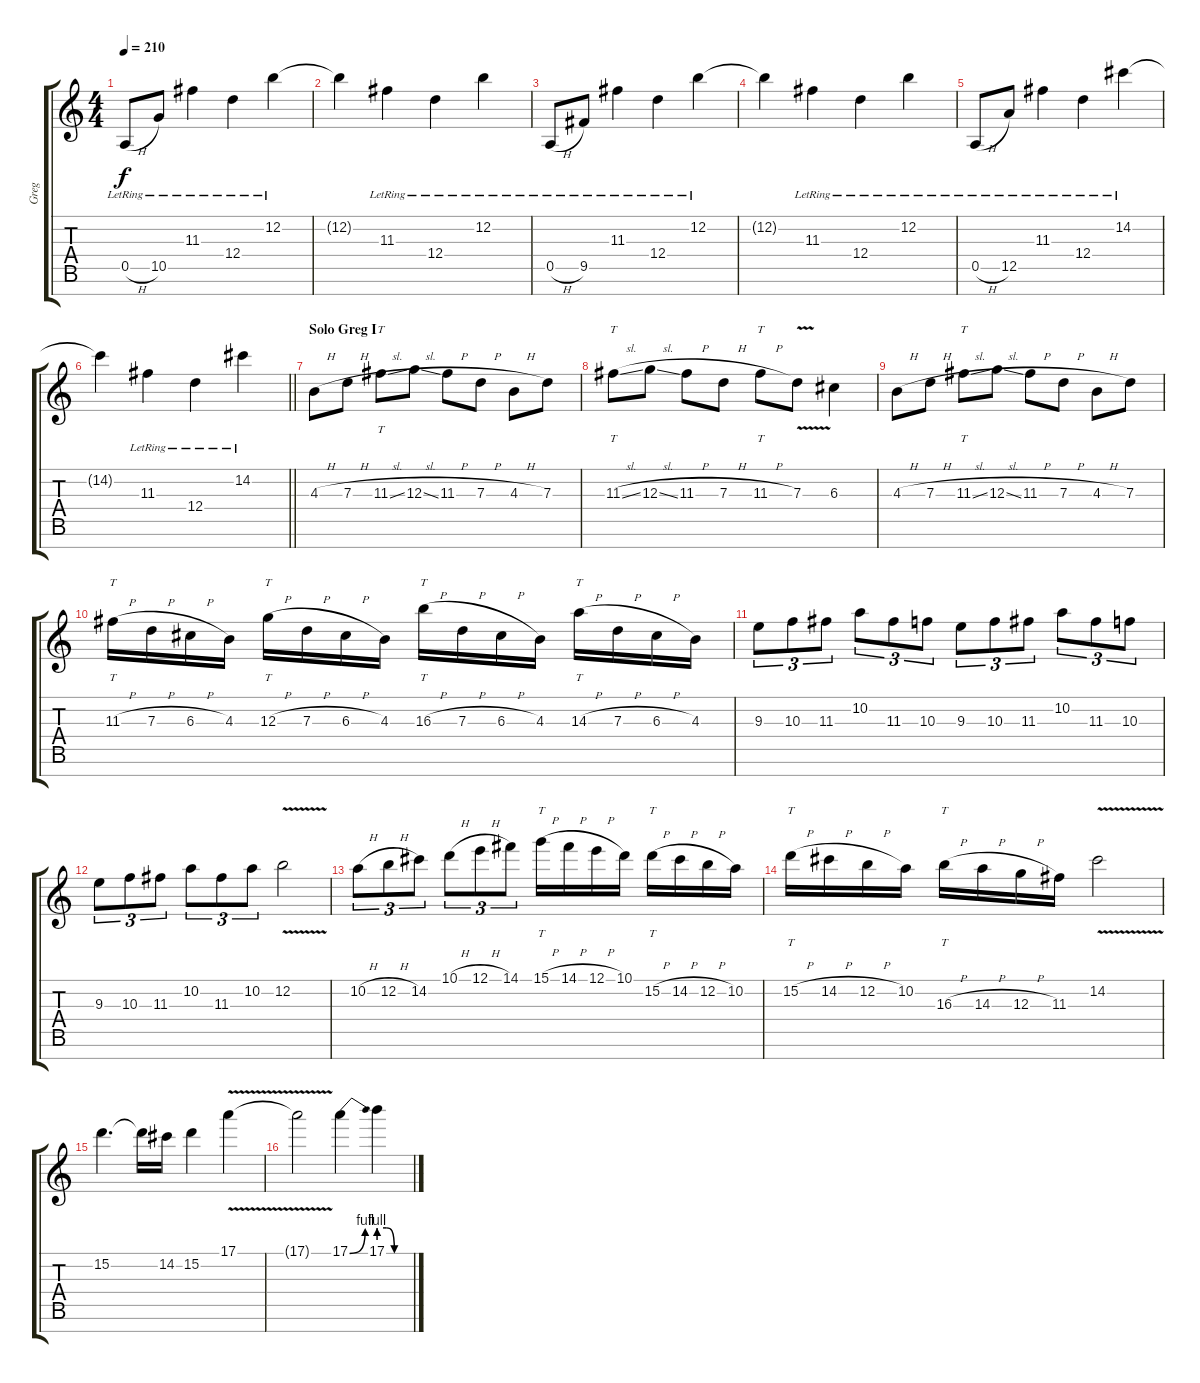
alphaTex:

\track ("Greg" "Greg") {instrument distortionguitar}
\staff {score tabs}
\tuning (E4 B3 G3 D3 A2 E2 B1) {hide}
\ts (4 4)
\tempo 210
\clef g2
\ks c
0.5{h lr}.8{dy f} 10.5{lr}.8 11.3{lr}.4 12.4{lr}.4 12.2{lr}.4 |
12.2{t}.4 11.3{lr}.4 12.4{lr}.4 12.2{lr}.4 |
0.5{h lr}.8 9.5{lr}.8 11.3{lr}.4 12.4{lr}.4 12.2{lr}.4 |
12.2{t}.4 11.3{lr}.4 12.4{lr}.4 12.2{lr}.4 |
0.5{h lr}.8 12.5{lr}.8 11.3{lr}.4 12.4{lr}.4 14.2{lr}.4 |
\barLineRight lightlight
14.2{t}.4 11.3{lr}.4 12.4{lr}.4 14.2{lr}.4 |
\section ("" "Solo Greg I")
4.3{h}.8 7.3{h}.8 11.3{sl}.8{tt} 12.3{sl}.8 11.3{h}.8 7.3{h}.8 4.3{h}.8 7.3.8 |
11.3{sl}.8{tt} 12.3{sl}.8 11.3{h}.8 7.3{h}.8 11.3{h}.8{tt} 7.3{v}.8 6.3.4 |
4.3{h}.8 7.3{h}.8 11.3{sl}.8{tt} 12.3{sl}.8 11.3{h}.8 7.3{h}.8 4.3{h}.8 7.3.8 |
11.3{h}.16{tt} 7.3{h}.16 6.3{h}.16 4.3.16 12.3{h}.16{tt} 7.3{h}.16 6.3{h}.16 4.3.16 16.3{h}.16{tt} 7.3{h}.16 6.3{h}.16 4.3.16 14.3{h}.16{tt} 7.3{h}.16 6.3{h}.16 4.3.16 |
9.3.8{tu (3 2)} 10.3.8{tu (3 2)} 11.3.8{tu (3 2)} 10.2.8{tu (3 2)} 11.3.8{tu (3 2)} 10.3.8{tu (3 2)} 9.3.8{tu (3 2)} 10.3.8{tu (3 2)} 11.3.8{tu (3 2)} 10.2.8{tu (3 2)} 11.3.8{tu (3 2)} 10.3.8{tu (3 2)} |
9.3.8{tu (3 2)} 10.3.8{tu (3 2)} 11.3.8{tu (3 2)} 10.2.8{tu (3 2)} 11.3.8{tu (3 2)} 10.2.8{tu (3 2)} 12.2{v}.2 |
10.2{h}.8{tu (3 2)} 12.2{h}.8{tu (3 2)} 14.2.8{tu (3 2)} 10.1{h}.8{tu (3 2)} 12.1{h}.8{tu (3 2)} 14.1.8{tu (3 2)} 15.1{h}.16{tt} 14.1{h}.16 12.1{h}.16 10.1.16 15.2{h}.16{tt} 14.2{h}.16 12.2{h}.16 10.2.16 |
15.2{h}.16{tt} 14.2{h}.16 12.2{h}.16 10.2.16 16.3{h}.16{tt} 14.3{h}.16 12.3{h}.16 11.3.16 14.2{v}.2 |
15.2.4{d} 15.2{t}.16 14.2.16 15.2.4 17.1{v}.4 |
17.1{t}.2 17.1{be (bend 0 0 60 4)}.4 17.1{be (custom 0 4 15 4 30 0 60 0)}.4
